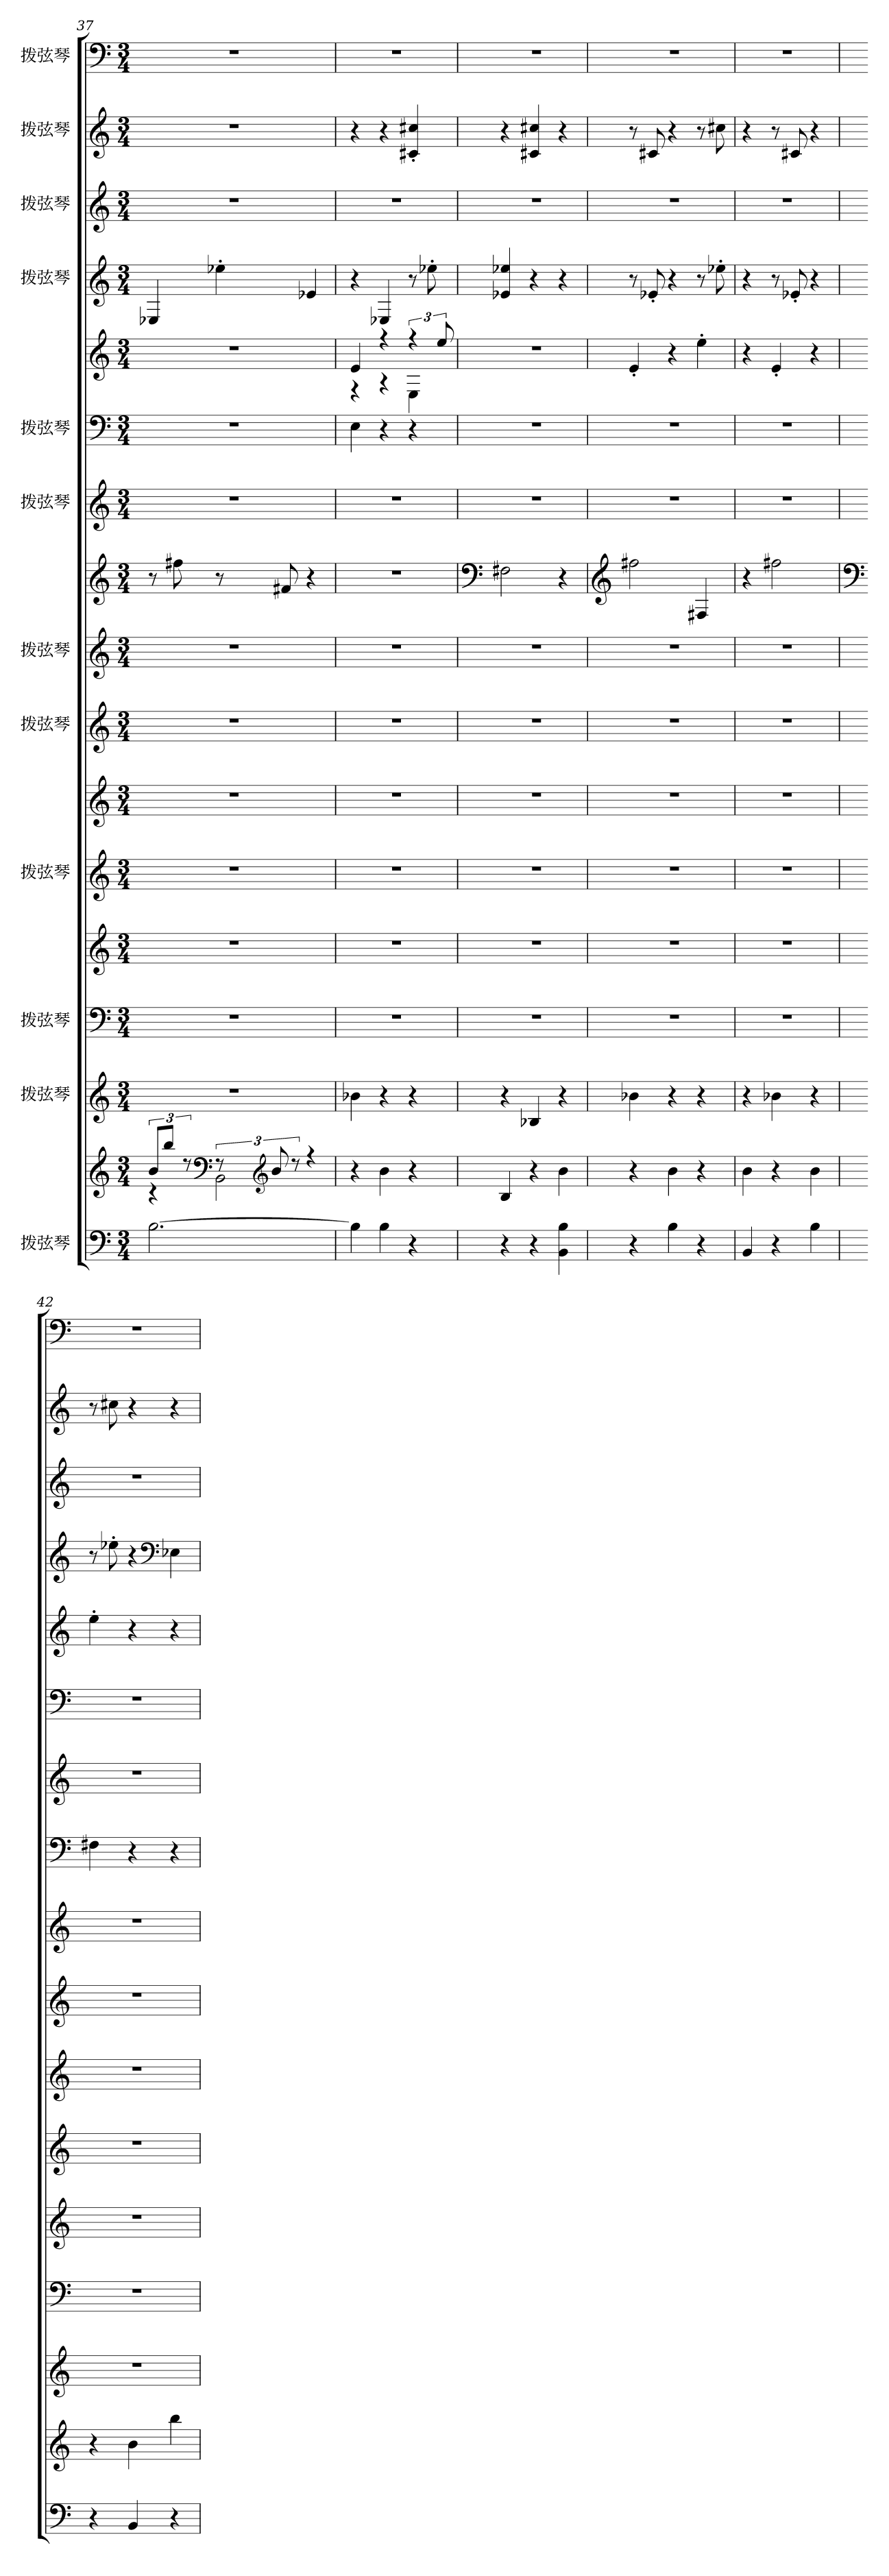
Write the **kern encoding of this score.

**kern	**kern	**kern	**kern	**kern	**kern	**kern	**kern	**kern	**kern	**kern	**kern	**kern	**kern	**kern	**kern	**kern
*part12	*part12	*part11	*part10	*part10	*part9	*part9	*part8	*part7	*part7	*part6	*part5	*part5	*part4	*part3	*part2	*part1
*staff17	*staff16	*staff15	*staff14	*staff13	*staff12	*staff11	*staff10	*staff9	*staff8	*staff7	*staff6	*staff5	*staff4	*staff3	*staff2	*staff1
*I"拨弦琴	*	*I"拨弦琴	*I"拨弦琴	*	*I"拨弦琴	*	*I"拨弦琴	*I"拨弦琴	*	*I"拨弦琴	*I"拨弦琴	*	*I"拨弦琴	*I"拨弦琴	*I"拨弦琴	*I"拨弦琴
*clefF4	*clefG2	*clefG2	*clefF4	*clefG2	*clefG2	*clefG2	*clefG2	*clefG2	*clefG2	*clefG2	*clefF4	*clefG2	*clefG2	*clefG2	*clefG2	*clefF4
*k[]	*k[]	*k[]	*k[]	*k[]	*k[]	*k[]	*k[]	*k[]	*k[]	*k[]	*k[]	*k[]	*k[]	*k[]	*k[]	*k[]
*M3/4	*M3/4	*M3/4	*M3/4	*M3/4	*M3/4	*M3/4	*M3/4	*M3/4	*M3/4	*M3/4	*M3/4	*M3/4	*M3/4	*M3/4	*M3/4	*M3/4
=37	=37	=37	=37	=37	=37	=37	=37	=37	=37	=37	=37	=37	=37	=37	=37	=37
*	*^	*	*	*	*	*	*	*	*	*	*	*	*	*	*	*
[2.B\	12b/L	4r	2.r	2.r	2.r	2.r	2.r	2.r	2.r	8r	2.r	2.r	2.r	4E-X/	2.r	2.r	2.r
.	12bb/J	.	.	.	.	.	.	.	.	.	.	.	.	.	.	.	.
.	.	.	.	.	.	.	.	.	.	8ff#X\	.	.	.	.	.	.	.
.	12r	.	.	.	.	.	.	.	.	.	.	.	.	.	.	.	.
*	*clefF4	*	*	*	*	*	*	*	*	*	*	*	*	*	*	*	*
.	12r	2BB\	.	.	.	.	.	.	.	8r	.	.	.	4ee-X'\	.	.	.
*	*clefG2	*	*	*	*	*	*	*	*	*	*	*	*	*	*	*	*
.	12b/	.	.	.	.	.	.	.	.	.	.	.	.	.	.	.	.
.	.	.	.	.	.	.	.	.	.	8f#X/	.	.	.	.	.	.	.
.	12r	.	.	.	.	.	.	.	.	.	.	.	.	.	.	.	.
.	4r	.	.	.	.	.	.	.	.	4r	.	.	.	4e-X/	.	.	.
*	*v	*v	*	*	*	*	*	*	*	*	*	*	*	*	*	*	*
=38	=38	=38	=38	=38	=38	=38	=38	=38	=38	=38	=38	=38	=38	=38	=38	=38
*	*	*	*	*	*	*	*	*	*	*	*	*^	*	*	*	*
4B\]	4r	4b-X\	2.r	2.r	2.r	2.r	2.r	2.r	2.r	2.r	4E\	4e/	4r	4r	2.r	4r	2.r
4B\	4b\	4r	.	.	.	.	.	.	.	.	4r	4r	4r	4E-X/	.	4r	.
4r	4r	4r	.	.	.	.	.	.	.	.	4r	6r	4E\	8r	.	4c#X/' 4cc#X/'	.
.	.	.	.	.	.	.	.	.	.	.	.	.	.	8ee-X'\	.	.	.
.	.	.	.	.	.	.	.	.	.	.	.	12ee/	.	.	.	.	.
*	*	*	*	*	*	*	*	*	*	*	*	*v	*v	*	*	*	*
=39	=39	=39	=39	=39	=39	=39	=39	=39	=39	=39	=39	=39	=39	=39	=39	=39
*	*	*	*	*	*	*	*	*	*clefF4	*	*	*	*	*	*	*
4r	4B/	4r	2.r	2.r	2.r	2.r	2.r	2.r	2F#X\	2.r	2.r	2.r	4e-X/ 4ee-X/	2.r	4r	2.r
4r	4r	4B-X/	.	.	.	.	.	.	.	.	.	.	4r	.	4c#X/ 4cc#X/	.
4BB\ 4B\	4b\	4r	.	.	.	.	.	.	4r	.	.	.	4r	.	4r	.
!!LO:PB:g=z
=40	=40	=40	=40	=40	=40	=40	=40	=40	=40	=40	=40	=40	=40	=40	=40	=40
*	*	*	*	*	*	*	*	*	*clefG2	*	*	*	*	*	*	*
4r	4r	4b-X\	2.r	2.r	2.r	2.r	2.r	2.r	2ff#X\	2.r	2.r	4e'/	8r	2.r	8r	2.r
.	.	.	.	.	.	.	.	.	.	.	.	.	8e-X'/	.	8c#X/	.
4B\	4b\	4r	.	.	.	.	.	.	.	.	.	4r	4r	.	4r	.
4r	4r	4r	.	.	.	.	.	.	4F#X/	.	.	4ee'\	8r	.	8r	.
.	.	.	.	.	.	.	.	.	.	.	.	.	8ee-X'\	.	8cc#X\	.
=41	=41	=41	=41	=41	=41	=41	=41	=41	=41	=41	=41	=41	=41	=41	=41	=41
4BB/	4b\	4r	2.r	2.r	2.r	2.r	2.r	2.r	4r	2.r	2.r	4r	4r	2.r	4r	2.r
4r	4r	4b-X\	.	.	.	.	.	.	2ff#X\	.	.	4e'/	8r	.	8r	.
.	.	.	.	.	.	.	.	.	.	.	.	.	8e-X'/	.	8c#X/	.
4B\	4b\	4r	.	.	.	.	.	.	.	.	.	4r	4r	.	4r	.
=42	=42	=42	=42	=42	=42	=42	=42	=42	=42	=42	=42	=42	=42	=42	=42	=42
*	*	*	*	*	*	*	*	*	*clefF4	*	*	*	*	*	*	*
4r	4r	2.r	2.r	2.r	2.r	2.r	2.r	2.r	4F#X\	2.r	2.r	4ee'\	8r	2.r	8r	2.r
.	.	.	.	.	.	.	.	.	.	.	.	.	8ee-X'\	.	8cc#X\	.
4BB/	4b\	.	.	.	.	.	.	.	4r	.	.	4r	4r	.	4r	.
*	*	*	*	*	*	*	*	*	*	*	*	*	*clefF4	*	*	*
4r	4bb\	.	.	.	.	.	.	.	4r	.	.	4r	4E-X\	.	4r	.
=	=	=	=	=	=	=	=	=	=	=	=	=	=	=	=	=
*-	*-	*-	*-	*-	*-	*-	*-	*-	*-	*-	*-	*-	*-	*-	*-	*-
